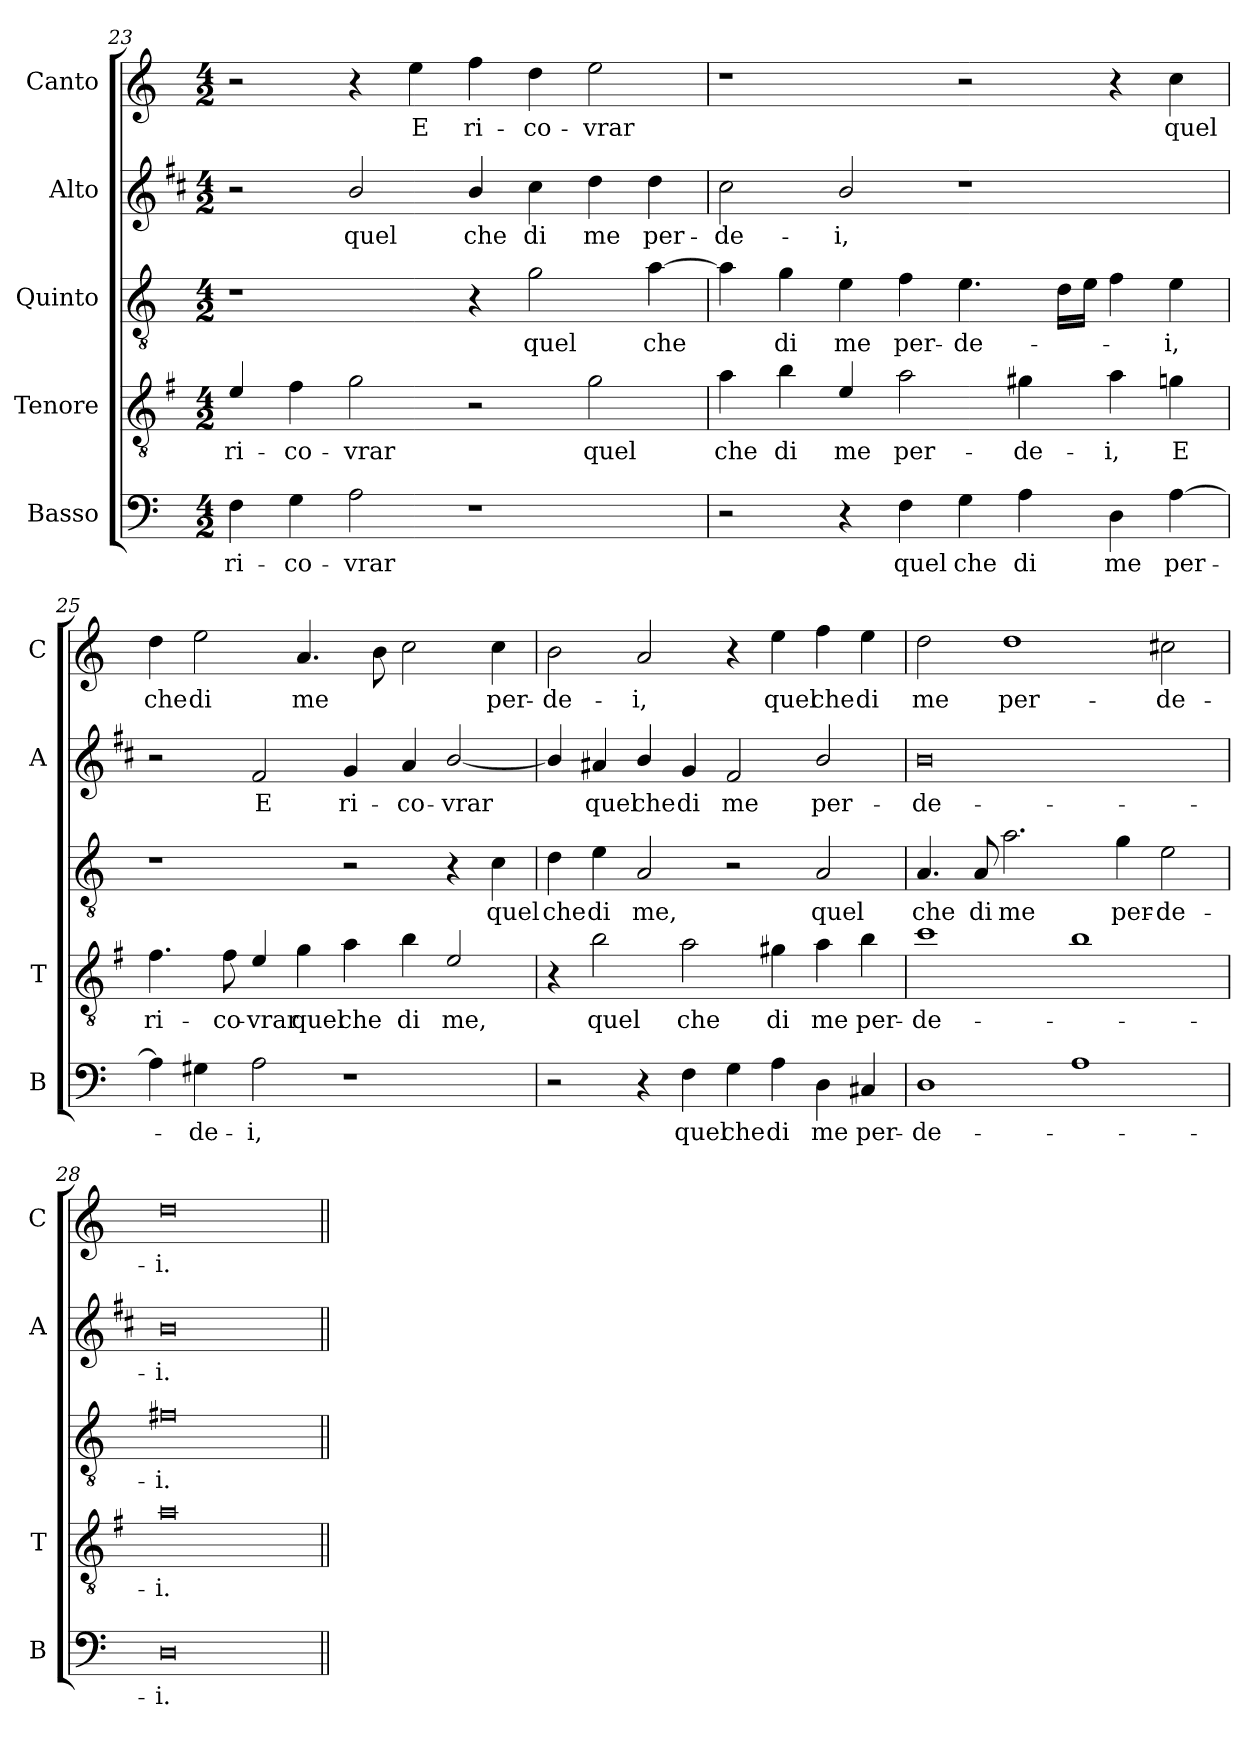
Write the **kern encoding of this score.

**kern	**text	**kern	**text	**kern	**text	**kern	**text	**kern	**text
*part5	*part5	*part4	*part4	*part3	*part3	*part2	*part2	*part1	*part1
*staff5	*staff5	*staff4	*staff4	*staff3	*staff3	*staff2	*staff2	*staff1	*staff1
*I"Basso	*	*I"Tenore	*	*I"Quinto	*	*I"Alto	*	*I"Canto	*
*I'B	*	*I'T	*	*	*	*I'A	*	*I'C	*
!!LO:LB:g=z
*clefF4	*	*clefGv2	*	*clefGv2	*	*clefG2	*	*clefG2	*
*	*	*ITrd4c7	*	*	*	*ITrd1c2	*	*	*
*k[]	*	*k[]	*	*k[]	*	*k[]	*	*k[]	*
*C:	*	*C:	*	*C:	*	*C:	*	*C:	*
*M4/2	*	*M4/2	*	*M4/2	*	*M4/2	*	*M4/2	*
=23	=23	=23	=23	=23	=23	=23	=23	=23	=23
!	!LO:LY:b	!	!LO:LY:b	!	!	!	!	!	!
4F\	ri-	4A/	ri-	1r	.	2r	.	2r	.
!	!LO:LY:b	!	!LO:LY:b	!	!	!	!	!	!
4G\	-co-	4B\	-co-	.	.	.	.	.	.
!	!LO:LY:b	!	!LO:LY:b	!	!	!	!LO:LY:b	!	!
2A\	-vrar	2c\	-vrar	.	.	2a/	quel	4r	.
!	!	!	!	!	!	!	!	!	!LO:LY:b
.	.	.	.	.	.	.	.	4ee\	E
!	!	!	!	!	!	!	!LO:LY:b	!	!LO:LY:b
1r	.	2r	.	4r	.	4a/	che	4ff\	ri-
!	!	!	!	!	!LO:LY:b	!	!LO:LY:b	!	!LO:LY:b
.	.	.	.	2g\	quel	4b\	di	4dd\	-co-
!	!	!	!LO:LY:b	!	!	!	!LO:LY:b	!	!LO:LY:b
.	.	2c\	quel	.	.	4cc\	me	2ee\	-vrar
!	!	!	!	!	!LO:LY:b	!	!LO:LY:b	!	!
.	.	.	.	[4a\	che	4cc\	per-	.	.
=24	=24	=24	=24	=24	=24	=24	=24	=24	=24
!	!	!	!LO:LY:b	!	!	!	!LO:LY:b	!	!
2r	.	4d\	che	4a\]	.	2b\	-de-	1r	.
!	!	!	!LO:LY:b	!	!LO:LY:b	!	!	!	!
.	.	4e\	di	4g\	di	.	.	.	.
!	!	!	!LO:LY:b	!	!LO:LY:b	!	!LO:LY:b	!	!
4r	.	4A/	me	4e\	me	2a/	-i,	.	.
!	!LO:LY:b	!	!LO:LY:b	!	!LO:LY:b	!	!	!	!
4F\	quel	2d\	per-	4f\	per-	.	.	.	.
!	!LO:LY:b	!	!	!	!LO:LY:b	!	!	!	!
4G\	che	.	.	4.e\	-de-	1r	.	2r	.
!	!LO:LY:b	!	!LO:LY:b	!	!	!	!	!	!
4A\	di	4c#X\	-de-	.	.	.	.	.	.
.	.	.	.	16d\LL	.	.	.	.	.
.	.	.	.	16e\JJ	.	.	.	.	.
!	!LO:LY:b	!	!LO:LY:b	!	!	!	!	!	!
4D\	me	4d\	-i,	4f\	.	.	.	4r	.
!	!LO:LY:b	!	!LO:LY:b	!	!LO:LY:b	!	!	!	!LO:LY:b
[4A\	per-	4cn\	E	4e\	-i,	.	.	4cc\	quel
=25	=25	=25	=25	=25	=25	=25	=25	=25	=25
!	!	!	!LO:LY:b	!	!	!	!	!	!LO:LY:b
4A\]	.	4.B\	ri-	1r	.	2r	.	4dd\	che
!	!LO:LY:b	!	!	!	!	!	!	!	!LO:LY:b
4G#X\	-de-	.	.	.	.	.	.	2ee\	di
!	!	!	!LO:LY:b	!	!	!	!	!	!
.	.	8B\	-co-	.	.	.	.	.	.
!	!LO:LY:b	!	!LO:LY:b	!	!	!	!LO:LY:b	!	!
2A\	-i,	4A/	-vrar	.	.	2e/	E	.	.
!	!	!	!LO:LY:b	!	!	!	!	!	!LO:LY:b
.	.	4c\	quel	.	.	.	.	4.a/	me
!	!	!	!LO:LY:b	!	!	!	!LO:LY:b	!	!
1r	.	4d\	che	2r	.	4f/	ri-	.	.
.	.	.	.	.	.	.	.	8b\	.
!	!	!	!LO:LY:b	!	!	!	!LO:LY:b	!	!
.	.	4e\	di	.	.	4g/	-co-	2cc\	.
!	!	!	!LO:LY:b	!	!	!	!LO:LY:b	!	!
.	.	2A/	me,	4r	.	[2a/	-vrar	.	.
!	!	!	!	!	!LO:LY:b	!	!	!	!LO:LY:b
.	.	.	.	4c\	quel	.	.	4cc\	per-
!!LO:PB:g=z
=26	=26	=26	=26	=26	=26	=26	=26	=26	=26
!	!	!	!	!	!LO:LY:b	!	!	!	!LO:LY:b
2r	.	4r	.	4d\	che	4a/]	.	2b\	-de-
!	!	!	!LO:LY:b	!	!LO:LY:b	!	!LO:LY:b	!	!
.	.	2e\	quel	4e\	di	4g#X/	quel	.	.
!	!	!	!	!	!LO:LY:b	!	!LO:LY:b	!	!LO:LY:b
4r	.	.	.	2A/	me,	4a/	che	2a/	-i,
!	!LO:LY:b	!	!LO:LY:b	!	!	!	!LO:LY:b	!	!
4F\	quel	2d\	che	.	.	4f/	di	.	.
!	!LO:LY:b	!	!	!	!	!	!LO:LY:b	!	!
4G\	che	.	.	2r	.	2e/	me	4r	.
!	!LO:LY:b	!	!LO:LY:b	!	!	!	!	!	!LO:LY:b
4A\	di	4c#X\	di	.	.	.	.	4ee\	quel
!	!LO:LY:b	!	!LO:LY:b	!	!LO:LY:b	!	!LO:LY:b	!	!LO:LY:b
4D\	me	4d\	me	2A/	quel	2a/	per-	4ff\	che
!	!LO:LY:b	!	!LO:LY:b	!	!	!	!	!	!LO:LY:b
4C#X/	per-	4e\	per-	.	.	.	.	4ee\	di
=27	=27	=27	=27	=27	=27	=27	=27	=27	=27
!	!LO:LY:b	!	!LO:LY:b	!	!LO:LY:b	!	!LO:LY:b	!	!LO:LY:b
1D	-de-	1f	-de-	4.A/	che	0a	-de-	2dd\	me
!	!	!	!	!	!LO:LY:b	!	!	!	!
.	.	.	.	8A/	di	.	.	.	.
!	!	!	!	!	!LO:LY:b	!	!	!	!LO:LY:b
.	.	.	.	2.a\	me	.	.	1dd	per-
1A	.	1e	.	.	.	.	.	.	.
!	!	!	!	!	!LO:LY:b	!	!	!	!
.	.	.	.	4g\	per-	.	.	.	.
!	!	!	!	!	!LO:LY:b	!	!	!	!LO:LY:b
.	.	.	.	2e\	-de-	.	.	2cc#X\	-de-
=28	=28	=28	=28	=28	=28	=28	=28	=28	=28
!	!LO:LY:b	!	!LO:LY:b	!	!LO:LY:b	!	!LO:LY:b	!	!LO:LY:b
0D	-i.	0d	-i.	0f#X	-i.	0a	-i.	0dd	-i.
=||	=||	=||	=||	=||	=||	=||	=||	=||	=||
*-	*-	*-	*-	*-	*-	*-	*-	*-	*-
